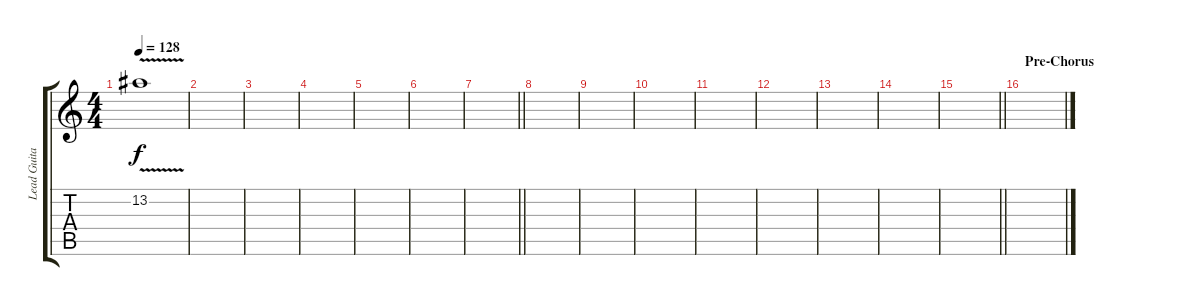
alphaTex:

\track ("Lead Guitar 1" "Lead Guita") {instrument overdrivenguitar}
\staff {score tabs}
\tuning (D4 A3 F3 C3 G2 D2) {hide}
\ts (4 4)
\tempo 128
\clef g2
\ks c
13.2{v t}.1{dy f} |
|
|
|
|
|
\barLineRight lightlight
|
|
|
|
|
|
|
|
\barLineRight lightlight
|
\section ("" "Pre-Chorus")
